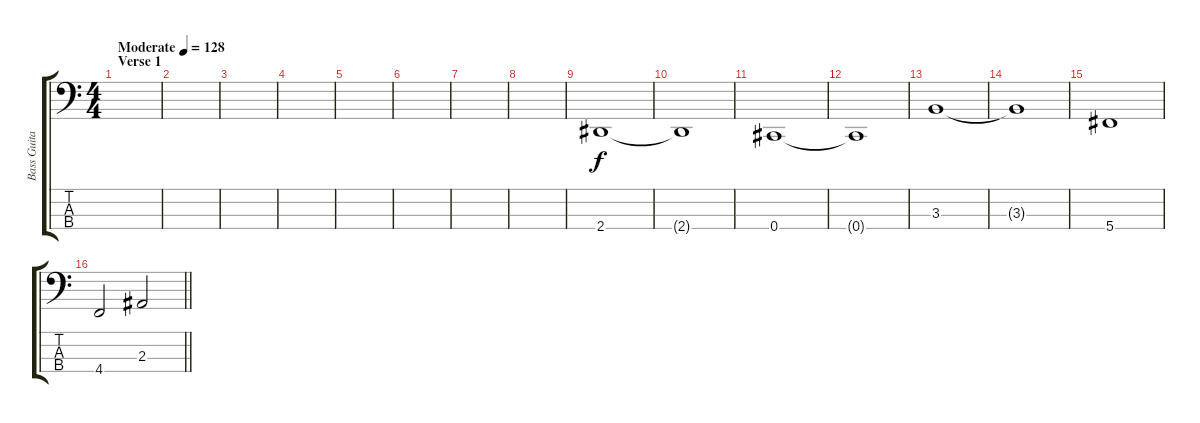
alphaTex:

\track ("Bass Guitar" "Bass Guita") {instrument electricbassfinger}
\staff {score tabs}
\tuning (Gb2 Db2 Ab1 Db1) {hide}
\ts (4 4)
\section ("" "Verse 1")
\tempo (128 "Moderate")
\clef f4
\ks c
|
|
|
|
|
|
|
|
2.4.1 |
2.4{t}.1 |
0.4.1 |
0.4{t}.1 |
3.3.1 |
3.3{t}.1 |
5.4.1 |
\barLineRight lightlight
4.4.2 2.3.2
